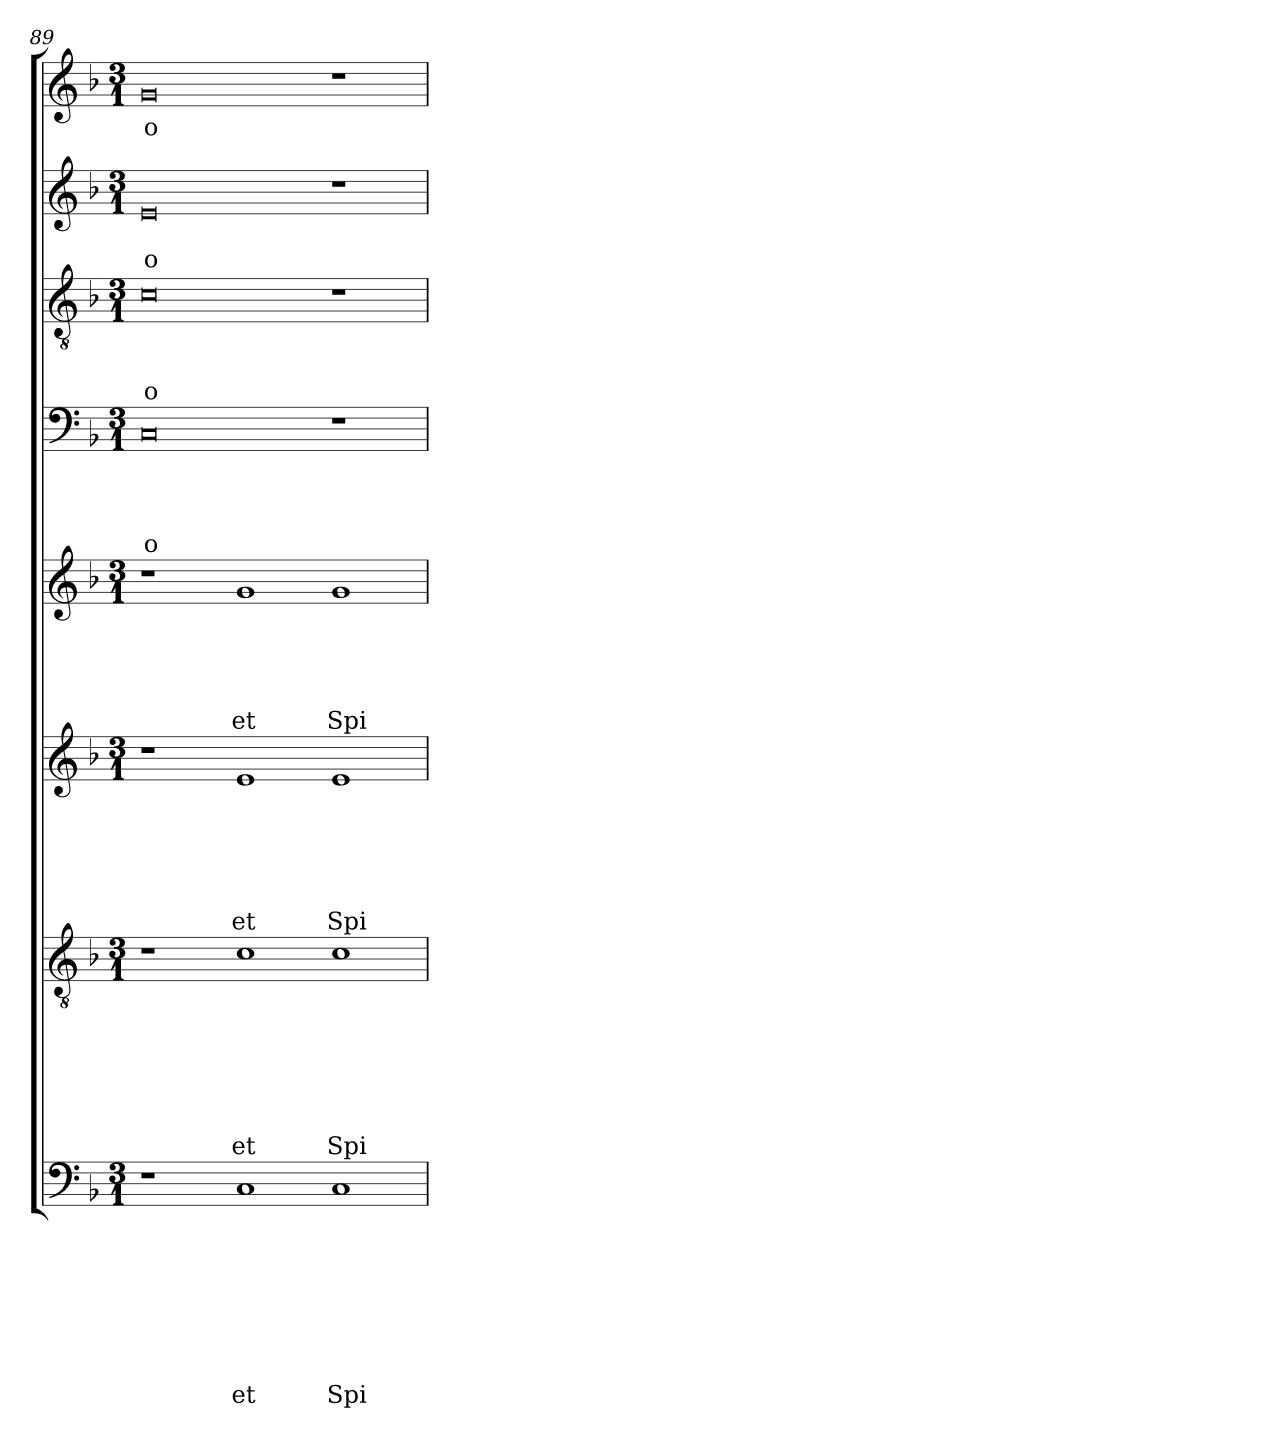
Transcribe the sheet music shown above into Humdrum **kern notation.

**kern	**text	**text	**text	**text	**text	**text	**text	**text	**kern	**text	**text	**text	**text	**text	**text	**text	**kern	**text	**text	**text	**text	**text	**text	**kern	**text	**text	**text	**text	**text	**kern	**text	**text	**text	**text	**kern	**text	**text	**text	**kern	**text	**text	**kern	**text
*part8	*part8	*part8	*part8	*part8	*part8	*part8	*part8	*part8	*part7	*part7	*part7	*part7	*part7	*part7	*part7	*part7	*part6	*part6	*part6	*part6	*part6	*part6	*part6	*part5	*part5	*part5	*part5	*part5	*part5	*part4	*part4	*part4	*part4	*part4	*part3	*part3	*part3	*part3	*part2	*part2	*part2	*part1	*part1
*staff8	*staff8	*staff8	*staff8	*staff8	*staff8	*staff8	*staff8	*staff8	*staff7	*staff7	*staff7	*staff7	*staff7	*staff7	*staff7	*staff7	*staff6	*staff6	*staff6	*staff6	*staff6	*staff6	*staff6	*staff5	*staff5	*staff5	*staff5	*staff5	*staff5	*staff4	*staff4	*staff4	*staff4	*staff4	*staff3	*staff3	*staff3	*staff3	*staff2	*staff2	*staff2	*staff1	*staff1
*clefF4	*	*	*	*	*	*	*	*	*clefGv2	*	*	*	*	*	*	*	*clefG2	*	*	*	*	*	*	*clefG2	*	*	*	*	*	*clefF4	*	*	*	*	*clefGv2	*	*	*	*clefG2	*	*	*clefG2	*
*k[b-]	*	*	*	*	*	*	*	*	*k[b-]	*	*	*	*	*	*	*	*k[b-]	*	*	*	*	*	*	*k[b-]	*	*	*	*	*	*k[b-]	*	*	*	*	*k[b-]	*	*	*	*k[b-]	*	*	*k[b-]	*
*F:	*	*	*	*	*	*	*	*	*F:	*	*	*	*	*	*	*	*F:	*	*	*	*	*	*	*F:	*	*	*	*	*	*F:	*	*	*	*	*F:	*	*	*	*F:	*	*	*F:	*
*M3/1	*	*	*	*	*	*	*	*	*M3/1	*	*	*	*	*	*	*	*M3/1	*	*	*	*	*	*	*M3/1	*	*	*	*	*	*M3/1	*	*	*	*	*M3/1	*	*	*	*M3/1	*	*	*M3/1	*
=89	=89	=89	=89	=89	=89	=89	=89	=89	=89	=89	=89	=89	=89	=89	=89	=89	=89	=89	=89	=89	=89	=89	=89	=89	=89	=89	=89	=89	=89	=89	=89	=89	=89	=89	=89	=89	=89	=89	=89	=89	=89	=89	=89
!	!	!	!	!	!	!	!	!	!	!	!	!	!	!	!	!	!	!	!	!	!	!	!	!	!	!	!	!	!	!	!	!	!	!LO:LY:b	!	!	!	!LO:LY:b	!	!	!LO:LY:b	!	!LO:LY:b
1r	.	.	.	.	.	.	.	.	1r	.	.	.	.	.	.	.	1r	.	.	.	.	.	.	1r	.	.	.	.	.	0C	.	.	.	-o	0c	.	.	-o	0e	.	o	0g	-o
!	!	!	!	!	!	!	!	!LO:LY:b	!	!	!	!	!	!	!	!LO:LY:b	!	!	!	!	!	!	!LO:LY:b	!	!	!	!	!	!LO:LY:b	!	!	!	!	!	!	!	!	!	!	!	!	!	!
1C	.	.	.	.	.	.	.	et	1c	.	.	.	.	.	.	et	1e	.	.	.	.	.	et	1g	.	.	.	.	et	.	.	.	.	.	.	.	.	.	.	.	.	.	.
!	!	!	!	!	!	!	!	!LO:LY:b	!	!	!	!	!	!	!	!LO:LY:b	!	!	!	!	!	!	!LO:LY:b	!	!	!	!	!	!LO:LY:b	!	!	!	!	!	!	!	!	!	!	!	!	!	!
1C	.	.	.	.	.	.	.	Spi	1c	.	.	.	.	.	.	Spi	1e	.	.	.	.	.	Spi-	1g	.	.	.	.	Spi	1r	.	.	.	.	1r	.	.	.	1r	.	.	1r	.
=	=	=	=	=	=	=	=	=	=	=	=	=	=	=	=	=	=	=	=	=	=	=	=	=	=	=	=	=	=	=	=	=	=	=	=	=	=	=	=	=	=	=	=
*-	*-	*-	*-	*-	*-	*-	*-	*-	*-	*-	*-	*-	*-	*-	*-	*-	*-	*-	*-	*-	*-	*-	*-	*-	*-	*-	*-	*-	*-	*-	*-	*-	*-	*-	*-	*-	*-	*-	*-	*-	*-	*-	*-
